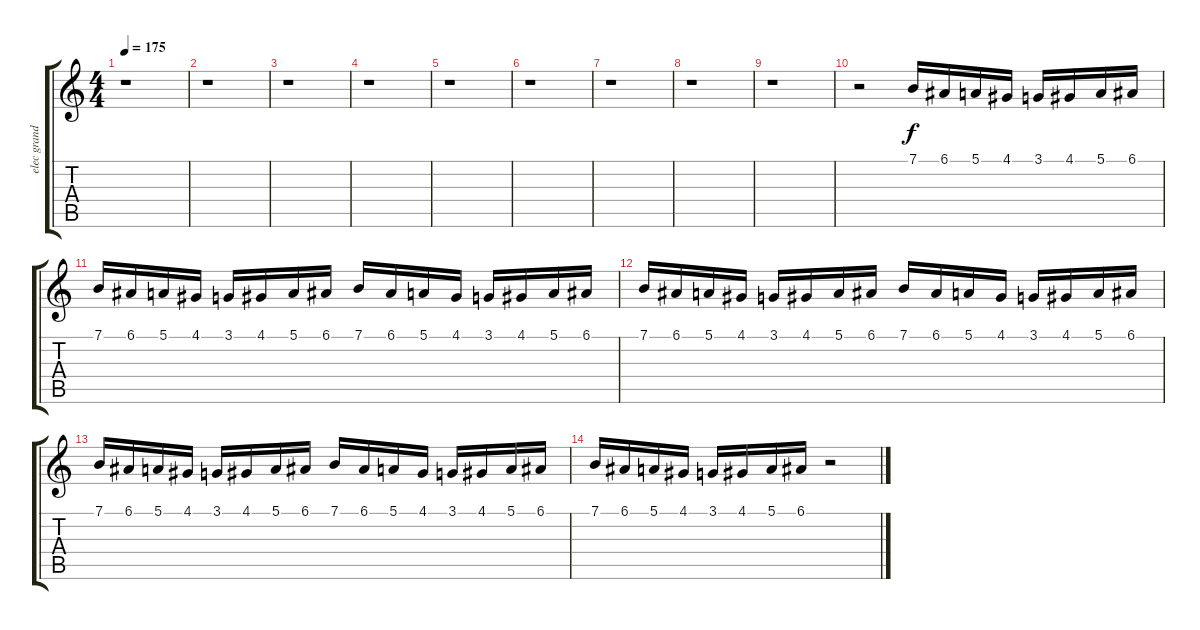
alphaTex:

\track ("elec grand" "elec grand") {instrument honkytonkpiano}
\staff {score tabs}
\tuning (E4 B3 G3 D3 A2 E2) {hide}
\ts (4 4)
\tempo 175
\clef g2
\ks c
r.1{dy f} |
r.1 |
r.1 |
r.1 |
r.1 |
r.1 |
r.1 |
r.1 |
r.1 |
r.2 7.1.16 6.1.16 5.1.16 4.1.16 3.1.16 4.1.16 5.1.16 6.1.16 |
7.1.16{balance 13} 6.1.16 5.1.16 4.1.16 3.1.16 4.1.16 5.1.16 6.1.16 7.1.16{balance 3} 6.1.16 5.1.16 4.1.16 3.1.16 4.1.16 5.1.16 6.1.16 |
7.1.16{balance 13} 6.1.16 5.1.16 4.1.16 3.1.16 4.1.16 5.1.16 6.1.16 7.1.16{balance 3} 6.1.16 5.1.16 4.1.16 3.1.16 4.1.16 5.1.16 6.1.16 |
7.1.16{balance 13} 6.1.16 5.1.16 4.1.16 3.1.16 4.1.16 5.1.16 6.1.16 7.1.16{balance 3} 6.1.16 5.1.16 4.1.16 3.1.16 4.1.16 5.1.16 6.1.16 |
7.1.16{balance 13} 6.1.16 5.1.16 4.1.16 3.1.16 4.1.16 5.1.16 6.1.16 r.2
